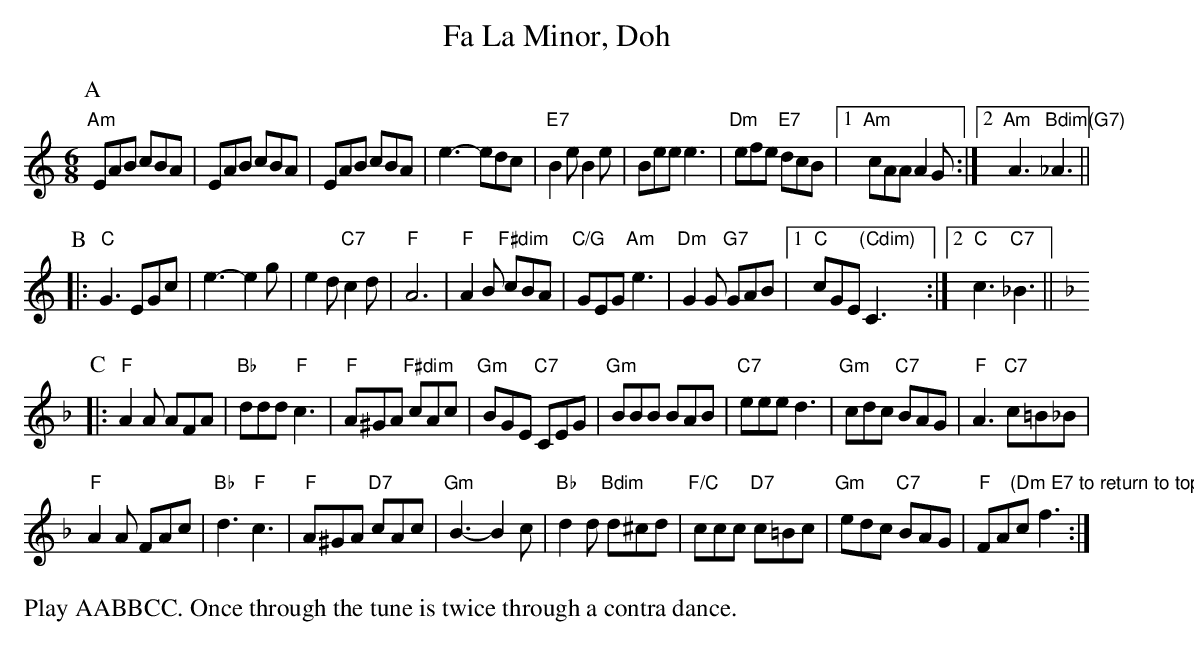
X:1
T: La Minor, Doh, Fa
M: 6/8
L: 1/8
K: Am
P: A
"Am"EAB cBA | EAB cBA | EAB cBA | e3-edc |\
"E7"B2e B2e | Bee e3 | "Dm"efe "E7"dcB |1 "Am"cAA A2G :|2 "Am"A3 "Bdim(G7)"_A3 ||
K: C
P: B
|: "C"G3 EGc | e3-e2 g | e2d "C7"c2d | "F"A6 |\
"F" A2B "F#dim"cBA | "C/G"GEG "Am"e3 | "Dm"G2G "G7"GAB |1 "C"cGE "(Cdim)"C3 :|2 "C"c3 "C7"_B3||
K: F
P: C
|: "F" A2A AFA | "Bb"ddd "F"c3 | "F"A^GA "F#dim"cAc | "Gm"BGE "C7"CEG |\
"Gm" BBB BAB | "C7"eee d3 | "Gm"cdc "C7"BAG | "F"A3 "C7"c=B_B |
"F" A2A FAc | "Bb"d3 "F"c3 | "F"A^GA "D7"cAc | "Gm"B3-B2 c |\
"Bb" d2d "Bdim"d^cd | "F/C"ccc "D7"c=Bc | "Gm"edc "C7"BAG | "F"FA"(Dm E7 to return to top)"c f3 :|
